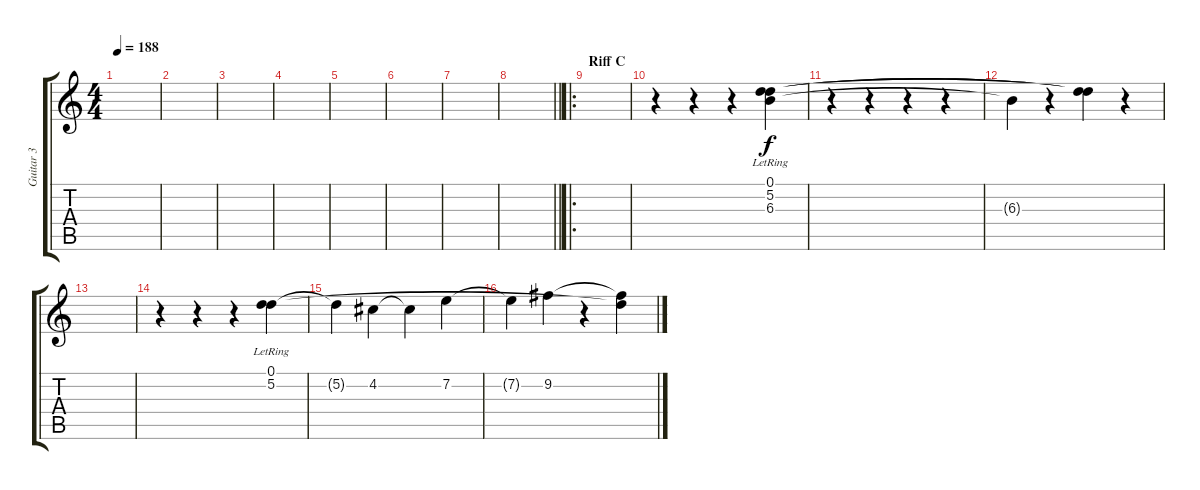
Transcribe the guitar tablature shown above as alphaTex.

\track ("Guitar 3" "Guitar 3") {instrument overdrivenguitar}
\staff {score tabs}
\tuning (D4 A3 F3 C3 G2 D2) {hide}
\ts (4 4)
\tempo 188
\clef g2
\ks c
|
|
|
|
|
|
|
\barLineRight lightlight
|
\ro
\section ("" "Riff C")
|
r.4 r.4 r.4 (0.1 5.2{lr} 6.3).4 |
r.4 r.4 r.4 r.4 |
6.3{t}.4 r.4 (0.1{t} 5.2{t}).4 r.4 |
|
r.4 r.4 r.4 (0.1{lr} 5.2{lr}).4 |
5.2{t}.4 4.2.4 4.2{t}.4 7.2.4 |
7.2{t}.4 9.2.4 r.4 (0.1{t} 9.2{t}).4
